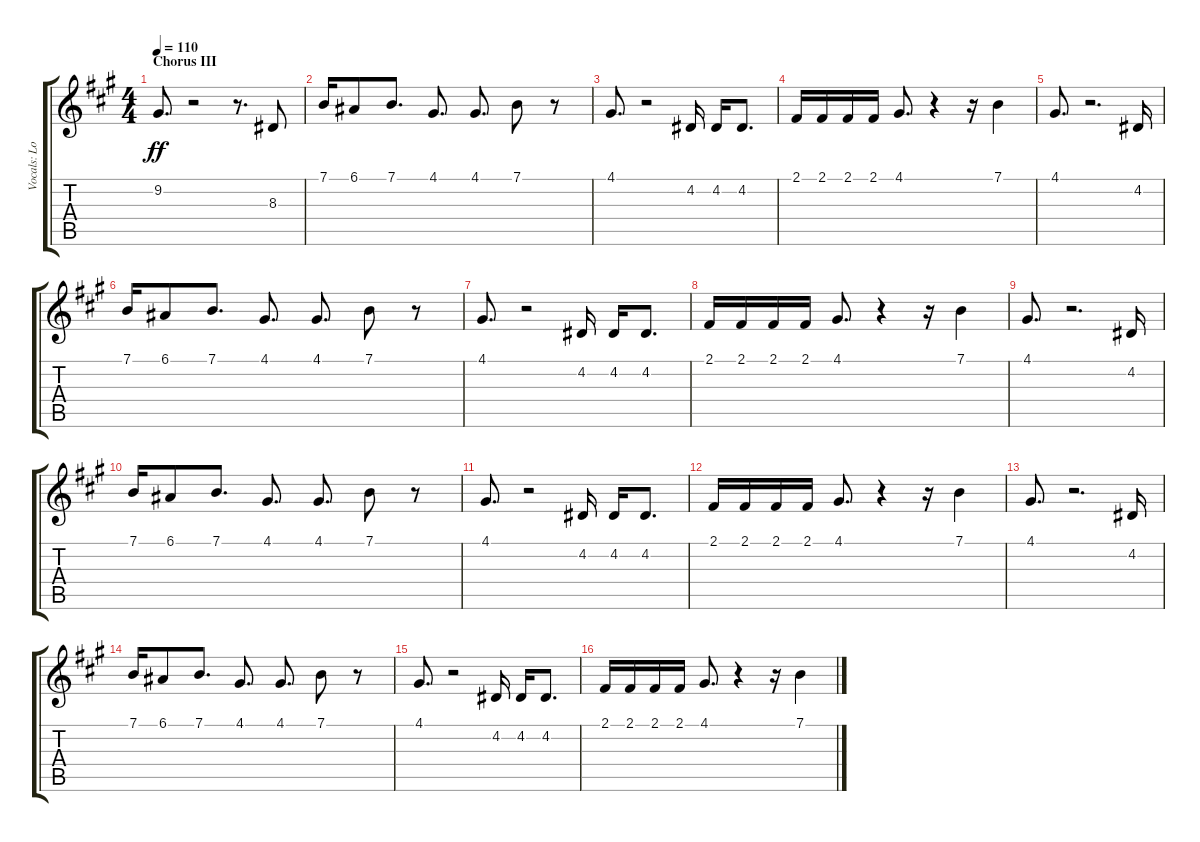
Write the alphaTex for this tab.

\track ("Vocals: Lou Grahmm" "Vocals: Lo") {instrument lead8bassandlead}
\staff {score tabs}
\tuning (E4 B3 G3 D3 A2 E2) {hide}
\ts (4 4)
\section ("" "Chorus III")
\tempo 110
\clef g2
\ks a
9.2.8{d dy ff} r.2 r.8{d} 8.3.8 |
7.1.16 6.1.8 7.1.8{d} 4.1.8{d} 4.1.8{d} 7.1.8 r.8 |
4.1.8{d} r.2 4.2.16 4.2.16 4.2.8{d} |
2.1.16 2.1.16 2.1.16 2.1.16 4.1.8{d} r.4 r.16 7.1.4 |
4.1.8{d} r.2{d} 4.2.16 |
7.1.16 6.1.8 7.1.8{d} 4.1.8{d} 4.1.8{d} 7.1.8 r.8 |
4.1.8{d} r.2 4.2.16 4.2.16 4.2.8{d} |
2.1.16 2.1.16 2.1.16 2.1.16 4.1.8{d} r.4 r.16 7.1.4 |
4.1.8{d} r.2{d} 4.2.16 |
7.1.16 6.1.8 7.1.8{d} 4.1.8{d} 4.1.8{d} 7.1.8 r.8 |
4.1.8{d} r.2 4.2.16 4.2.16 4.2.8{d} |
2.1.16 2.1.16 2.1.16 2.1.16 4.1.8{d} r.4 r.16 7.1.4 |
4.1.8{d} r.2{d} 4.2.16 |
7.1.16 6.1.8 7.1.8{d} 4.1.8{d} 4.1.8{d} 7.1.8 r.8 |
4.1.8{d} r.2 4.2.16 4.2.16 4.2.8{d} |
2.1.16 2.1.16 2.1.16 2.1.16 4.1.8{d} r.4 r.16 7.1.4
